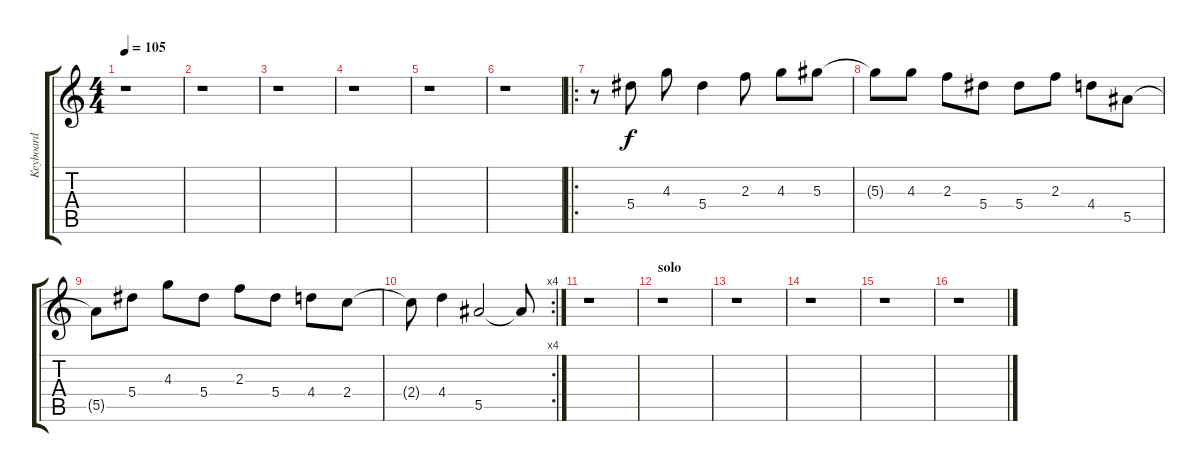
\track ("Keyboard" "Keyboard") {instrument lead1square}
\staff {score tabs}
\tuning (C6 G5 Eb5 Bb4 F4 D2) {hide}
\ts (4 4)
\tempo 105
\clef g2
\ks c
r.1{dy f} |
r.1 |
r.1 |
r.1 |
r.1 |
r.1 |
\ro
r.8 5.4.8 4.3.8 5.4.4 2.3.8 4.3.8 5.3.8 |
5.3{t}.8 4.3.8 2.3.8 5.4.8 5.4.8 2.3.8 4.4.8 5.5.8 |
5.5{t}.8 5.4.8 4.3.8 5.4.8 2.3.8 5.4.8 4.4.8 2.4.8 |
\rc 4
2.4{t}.8 4.4.4 5.5.2 5.5{t}.8 |
r.1 |
\section ("" "solo")
r.1 |
r.1 |
r.1 |
r.1 |
r.1
